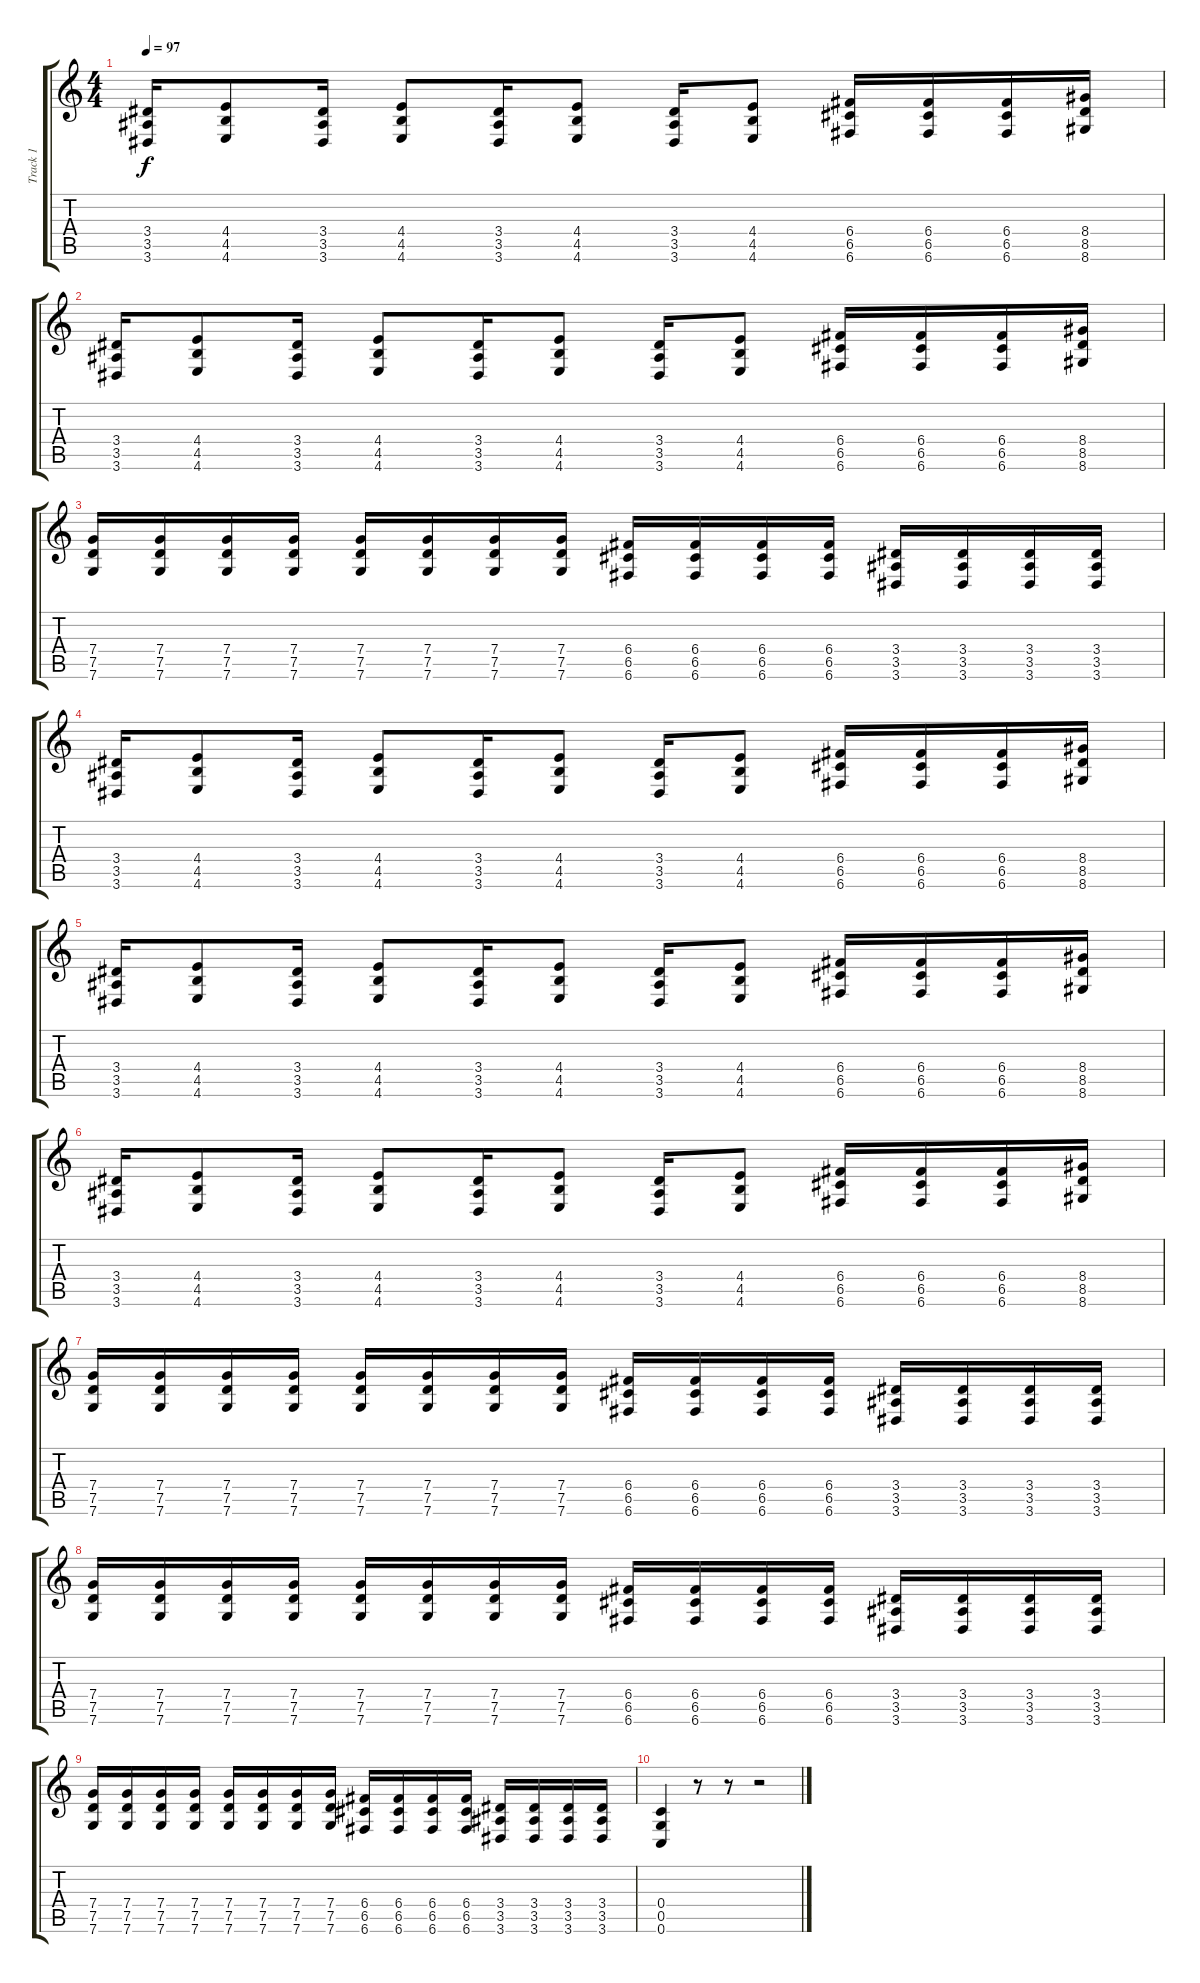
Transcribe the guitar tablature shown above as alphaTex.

\track ("Track 1" "Track 1") {instrument distortionguitar}
\staff {score tabs}
\tuning (D4 A3 F3 C3 G2 C2) {hide}
\ts (4 4)
\tempo 97
\clef g2
\ks c
(3.4 3.5 3.6).16{dy f} (4.4 4.5 4.6).8 (3.4 3.5 3.6).16 (4.4 4.5 4.6).8 (3.4 3.5 3.6).16 (4.4 4.5 4.6).8 (3.4 3.5 3.6).16 (4.4 4.5 4.6).8 (6.4 6.5 6.6).16 (6.4 6.5 6.6).16 (6.4 6.5 6.6).16 (8.4 8.5 8.6).16 |
(3.4 3.5 3.6).16 (4.4 4.5 4.6).8 (3.4 3.5 3.6).16 (4.4 4.5 4.6).8 (3.4 3.5 3.6).16 (4.4 4.5 4.6).8 (3.4 3.5 3.6).16 (4.4 4.5 4.6).8 (6.4 6.5 6.6).16 (6.4 6.5 6.6).16 (6.4 6.5 6.6).16 (8.4 8.5 8.6).16 |
(7.4 7.5 7.6).16 (7.4 7.5 7.6).16 (7.4 7.5 7.6).16 (7.4 7.5 7.6).16 (7.4 7.5 7.6).16 (7.4 7.5 7.6).16 (7.4 7.5 7.6).16 (7.4 7.5 7.6).16 (6.4 6.5 6.6).16 (6.4 6.5 6.6).16 (6.4 6.5 6.6).16 (6.4 6.5 6.6).16 (3.4 3.5 3.6).16 (3.4 3.5 3.6).16 (3.4 3.5 3.6).16 (3.4 3.5 3.6).16 |
(3.4 3.5 3.6).16 (4.4 4.5 4.6).8 (3.4 3.5 3.6).16 (4.4 4.5 4.6).8 (3.4 3.5 3.6).16 (4.4 4.5 4.6).8 (3.4 3.5 3.6).16 (4.4 4.5 4.6).8 (6.4 6.5 6.6).16 (6.4 6.5 6.6).16 (6.4 6.5 6.6).16 (8.4 8.5 8.6).16 |
(3.4 3.5 3.6).16 (4.4 4.5 4.6).8 (3.4 3.5 3.6).16 (4.4 4.5 4.6).8 (3.4 3.5 3.6).16 (4.4 4.5 4.6).8 (3.4 3.5 3.6).16 (4.4 4.5 4.6).8 (6.4 6.5 6.6).16 (6.4 6.5 6.6).16 (6.4 6.5 6.6).16 (8.4 8.5 8.6).16 |
(3.4 3.5 3.6).16 (4.4 4.5 4.6).8 (3.4 3.5 3.6).16 (4.4 4.5 4.6).8 (3.4 3.5 3.6).16 (4.4 4.5 4.6).8 (3.4 3.5 3.6).16 (4.4 4.5 4.6).8 (6.4 6.5 6.6).16 (6.4 6.5 6.6).16 (6.4 6.5 6.6).16 (8.4 8.5 8.6).16 |
(7.4 7.5 7.6).16 (7.4 7.5 7.6).16 (7.4 7.5 7.6).16 (7.4 7.5 7.6).16 (7.4 7.5 7.6).16 (7.4 7.5 7.6).16 (7.4 7.5 7.6).16 (7.4 7.5 7.6).16 (6.4 6.5 6.6).16 (6.4 6.5 6.6).16 (6.4 6.5 6.6).16 (6.4 6.5 6.6).16 (3.4 3.5 3.6).16 (3.4 3.5 3.6).16 (3.4 3.5 3.6).16 (3.4 3.5 3.6).16 |
(7.4 7.5 7.6).16 (7.4 7.5 7.6).16 (7.4 7.5 7.6).16 (7.4 7.5 7.6).16 (7.4 7.5 7.6).16 (7.4 7.5 7.6).16 (7.4 7.5 7.6).16 (7.4 7.5 7.6).16 (6.4 6.5 6.6).16 (6.4 6.5 6.6).16 (6.4 6.5 6.6).16 (6.4 6.5 6.6).16 (3.4 3.5 3.6).16 (3.4 3.5 3.6).16 (3.4 3.5 3.6).16 (3.4 3.5 3.6).16 |
(7.4 7.5 7.6).16 (7.4 7.5 7.6).16 (7.4 7.5 7.6).16 (7.4 7.5 7.6).16 (7.4 7.5 7.6).16 (7.4 7.5 7.6).16 (7.4 7.5 7.6).16 (7.4 7.5 7.6).16 (6.4 6.5 6.6).16 (6.4 6.5 6.6).16 (6.4 6.5 6.6).16 (6.4 6.5 6.6).16 (3.4 3.5 3.6).16 (3.4 3.5 3.6).16 (3.4 3.5 3.6).16 (3.4 3.5 3.6).16 |
(0.4 0.5 0.6).4 r.8 r.8 r.2
